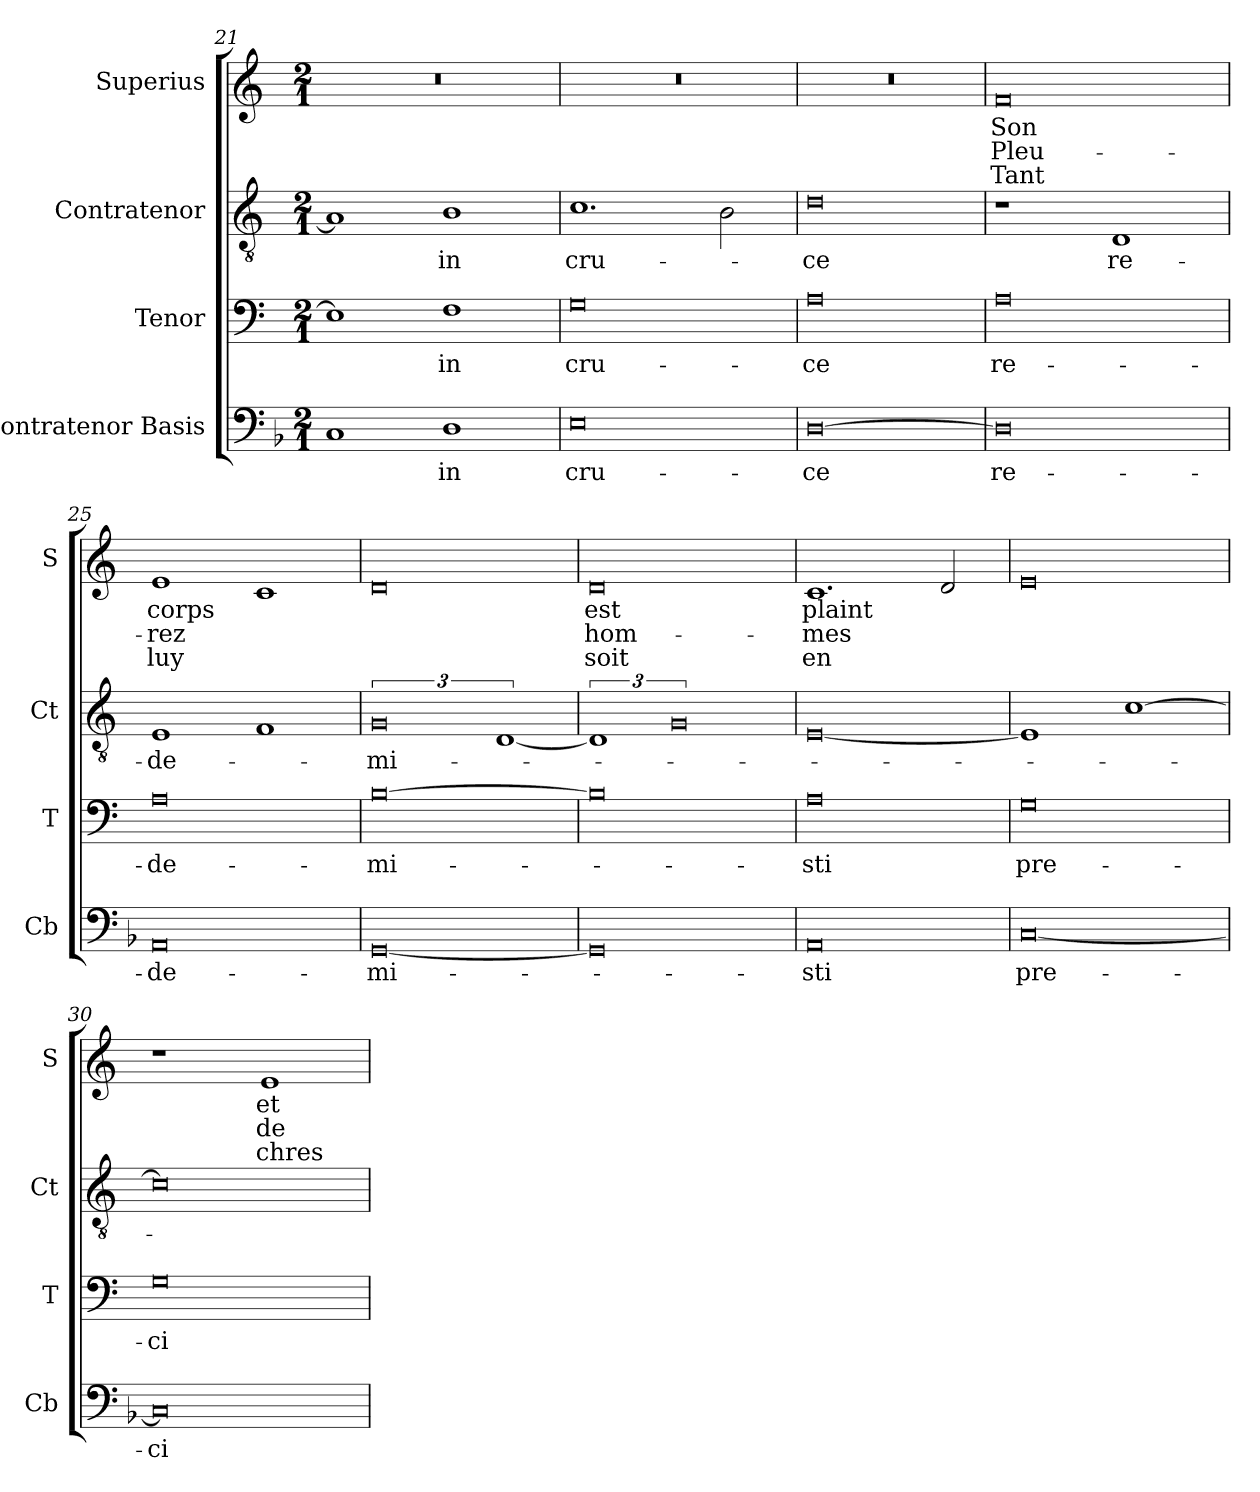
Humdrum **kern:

**kern	**text	**kern	**text	**kern	**text	**kern	**text	**text	**text
*part4	*part4	*part3	*part3	*part2	*part2	*part1	*part1	*part1	*part1
*staff4	*staff4	*staff3	*staff3	*staff2	*staff2	*staff1	*staff1	*staff1	*staff1
*I"Contratenor Basis	*	*I"Tenor	*	*I"Contratenor	*	*I"Superius	*	*	*
*I'Cb	*	*I'T	*	*I'Ct	*	*I'S	*	*	*
*clefF4	*	*clefF4	*	*clefGv2	*	*clefG2	*	*	*
*k[b-]	*	*k[]	*	*k[]	*	*k[]	*	*	*
*M2/1	*	*M2/1	*	*M2/1	*	*M2/1	*	*	*
=21	=21	=21	=21	=21	=21	=21	=21	=21	=21
1C	.	1E]	.	1A]	.	0r	.	.	.
1D	in	1F	in	1B	in	.	.	.	.
=22	=22	=22	=22	=22	=22	=22	=22	=22	=22
0E	cru-	0G	cru-	1.c	cru-	0r	.	.	.
.	.	.	.	2B	.	.	.	.	.
=23	=23	=23	=23	=23	=23	=23	=23	=23	=23
[0D	-ce	0A	-ce	0d	-ce	0r	.	.	.
=24	=24	=24	=24	=24	=24	=24	=24	=24	=24
0D]	re-	0A	re-	1r	.	0f	Son	Pleu-	-Tant
.	.	.	.	1D	re-	.	.	.	.
=25	=25	=25	=25	=25	=25	=25	=25	=25	=25
0AA	-de-	0A	-de-	1E	-de-	1e	corps	-rez	luy
.	.	.	.	1F	.	1c	.	.	.
=26	=26	=26	=26	=26	=26	=26	=26	=26	=26
[0GG	-mi-	[0B	-mi-	3%4G	-mi-	0d	.	.	.
.	.	.	.	[3%2D	.	.	.	.	.
=27	=27	=27	=27	=27	=27	=27	=27	=27	=27
0GG]	.	0B]	.	3%2D]	.	0d	est	hom-	soit
.	.	.	.	3%4G	.	.	.	.	.
=28	=28	=28	=28	=28	=28	=28	=28	=28	=28
0AA	-sti	0A	-sti	[0E	.	1.c	plaint	-mes	en
.	.	.	.	.	.	2d	.	.	.
=29	=29	=29	=29	=29	=29	=29	=29	=29	=29
[0C	pre-	0G	pre-	1E]	.	0e	.	.	.
.	.	.	.	[1c	.	.	.	.	.
=30	=30	=30	=30	=30	=30	=30	=30	=30	=30
0C]	-ci-	0G	-ci-	0c]	.	1r	.	.	.
.	.	.	.	.	.	1e	et	de	chres-
=	=	=	=	=	=	=	=	=	=
*-	*-	*-	*-	*-	*-	*-	*-	*-	*-
